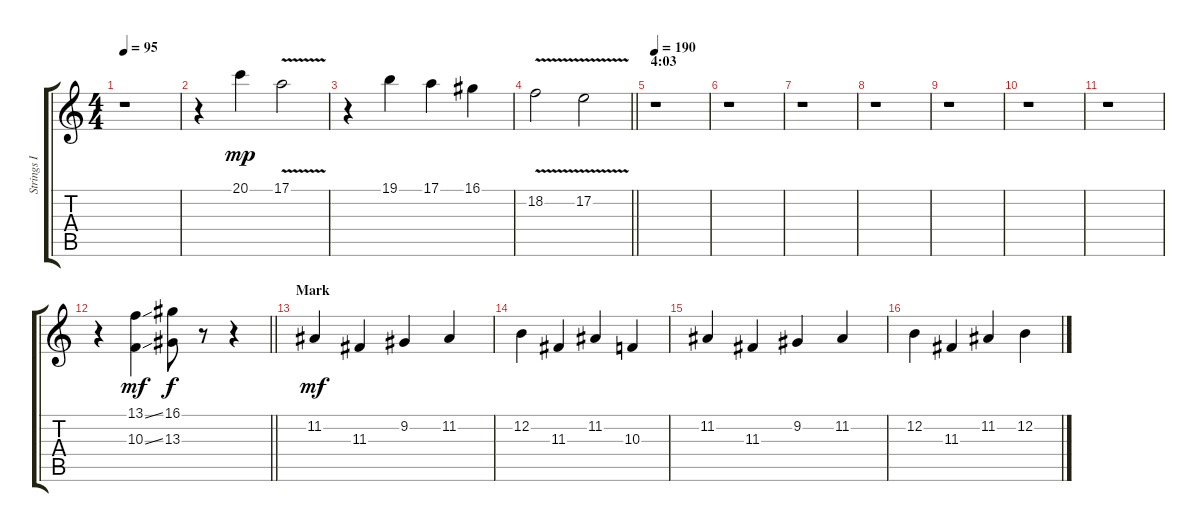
\track ("Strings I" "Strings I") {instrument stringensemble1}
\staff {score tabs}
\tuning (E4 B3 G3 D3 A2 E2) {hide}
\ts (4 4)
\tempo 95
\clef g2
\ks c
r.1{dy mf} |
r.4{volume 10 instrument violin} 20.1.4{dy mp} 17.1{v}.2 |
r.4 19.1.4 17.1.4 16.1.4 |
\barLineRight lightlight
18.2{v}.2 17.2{v}.2 |
\section ("" "4:03")
\tempo 190
r.1 |
r.1 |
r.1 |
r.1 |
r.1 |
r.1 |
r.1 |
\barLineRight lightlight
r.4{volume 16 instrument stringensemble1} (13.1{ss} 10.3{ss}).4{dy mf} (16.1 13.3).8{dy f} r.8 r.4 |
\section ("" "Mark")
11.2.4{dy mf instrument tremolostrings} 11.3.4 9.2.4 11.2.4 |
12.2.4 11.3.4 11.2.4 10.3.4 |
11.2.4 11.3.4 9.2.4 11.2.4 |
12.2.4 11.3.4 11.2.4 12.2.4
